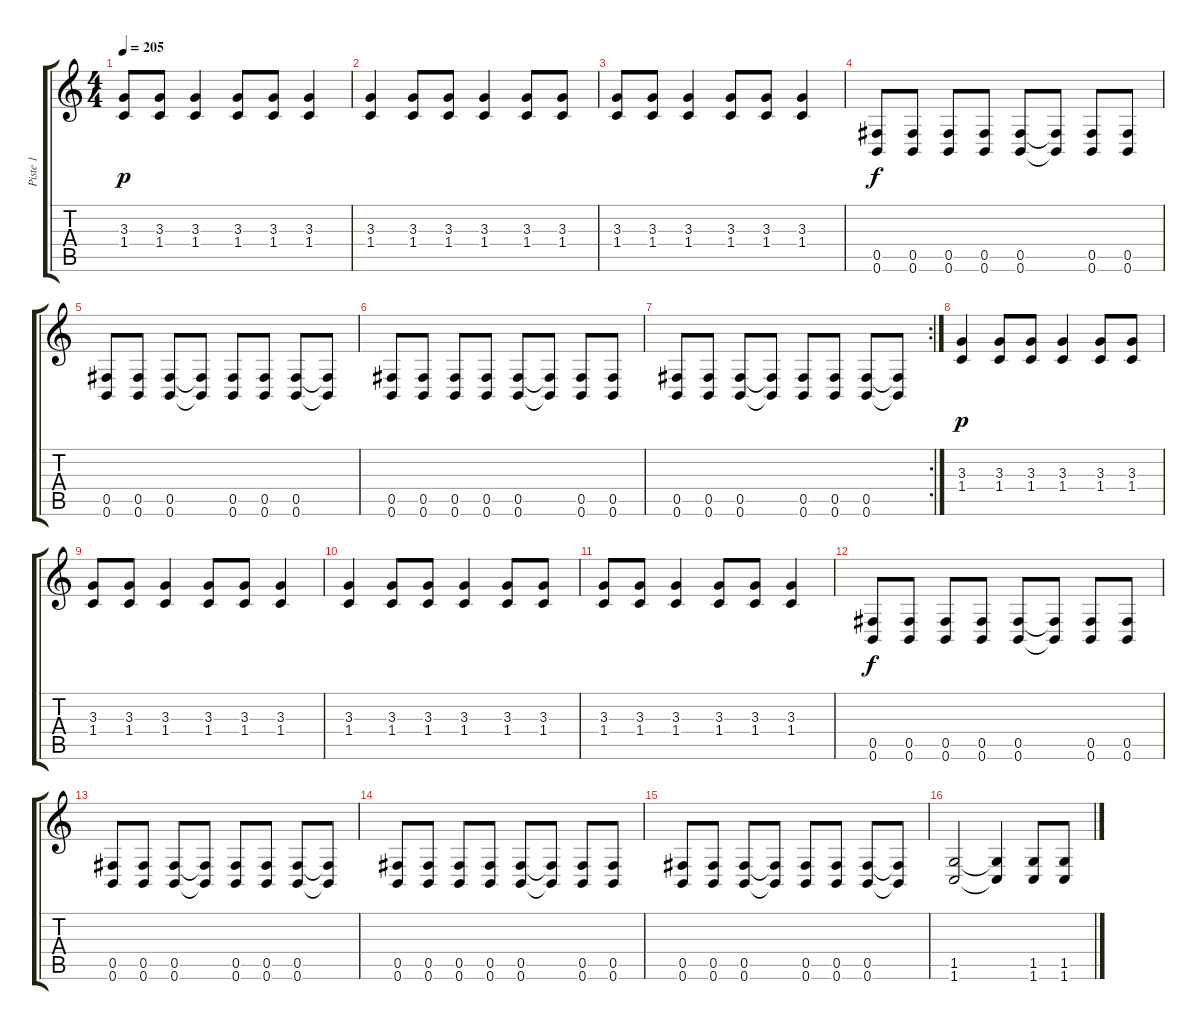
\track ("Piste 1" "Piste 1") {instrument distortionguitar}
\staff {score tabs}
\tuning (Db4 Ab3 E3 B2 Gb2 B1) {hide}
\ts (4 4)
\tempo 205
\clef g2
\ks c
(3.3 1.4).8{dy p} (3.3 1.4).8 (3.3 1.4).4 (3.3 1.4).8 (3.3 1.4).8 (3.3 1.4).4 |
(3.3 1.4).4 (3.3 1.4).8 (3.3 1.4).8 (3.3 1.4).4 (3.3 1.4).8 (3.3 1.4).8 |
(3.3 1.4).8 (3.3 1.4).8 (3.3 1.4).4 (3.3 1.4).8 (3.3 1.4).8 (3.3 1.4).4 |
(0.5 0.6).8{dy f} (0.5 0.6).8 (0.5 0.6).8 (0.5 0.6).8 (0.5 0.6).8 (0.5{t} 0.6{t}).8 (0.5 0.6).8 (0.5 0.6).8 |
(0.5 0.6).8 (0.5 0.6).8 (0.5 0.6).8 (0.5{t} 0.6{t}).8 (0.5 0.6).8 (0.5 0.6).8 (0.5 0.6).8 (0.5{t} 0.6{t}).8 |
(0.5 0.6).8 (0.5 0.6).8 (0.5 0.6).8 (0.5 0.6).8 (0.5 0.6).8 (0.5{t} 0.6{t}).8 (0.5 0.6).8 (0.5 0.6).8 |
\rc 2
(0.5 0.6).8 (0.5 0.6).8 (0.5 0.6).8 (0.5{t} 0.6{t}).8 (0.5 0.6).8 (0.5 0.6).8 (0.5 0.6).8 (0.5{t} 0.6{t}).8 |
(3.3 1.4).4{dy p} (3.3 1.4).8 (3.3 1.4).8 (3.3 1.4).4 (3.3 1.4).8 (3.3 1.4).8 |
(3.3 1.4).8 (3.3 1.4).8 (3.3 1.4).4 (3.3 1.4).8 (3.3 1.4).8 (3.3 1.4).4 |
(3.3 1.4).4 (3.3 1.4).8 (3.3 1.4).8 (3.3 1.4).4 (3.3 1.4).8 (3.3 1.4).8 |
(3.3 1.4).8 (3.3 1.4).8 (3.3 1.4).4 (3.3 1.4).8 (3.3 1.4).8 (3.3 1.4).4 |
(0.5 0.6).8{dy f} (0.5 0.6).8 (0.5 0.6).8 (0.5 0.6).8 (0.5 0.6).8 (0.5{t} 0.6{t}).8 (0.5 0.6).8 (0.5 0.6).8 |
(0.5 0.6).8 (0.5 0.6).8 (0.5 0.6).8 (0.5{t} 0.6{t}).8 (0.5 0.6).8 (0.5 0.6).8 (0.5 0.6).8 (0.5{t} 0.6{t}).8 |
(0.5 0.6).8 (0.5 0.6).8 (0.5 0.6).8 (0.5 0.6).8 (0.5 0.6).8 (0.5{t} 0.6{t}).8 (0.5 0.6).8 (0.5 0.6).8 |
(0.5 0.6).8 (0.5 0.6).8 (0.5 0.6).8 (0.5{t} 0.6{t}).8 (0.5 0.6).8 (0.5 0.6).8 (0.5 0.6).8 (0.5{t} 0.6{t}).8 |
(1.5 1.6).2 (1.5{t} 1.6{t}).4 (1.5 1.6).8 (1.5 1.6).8
